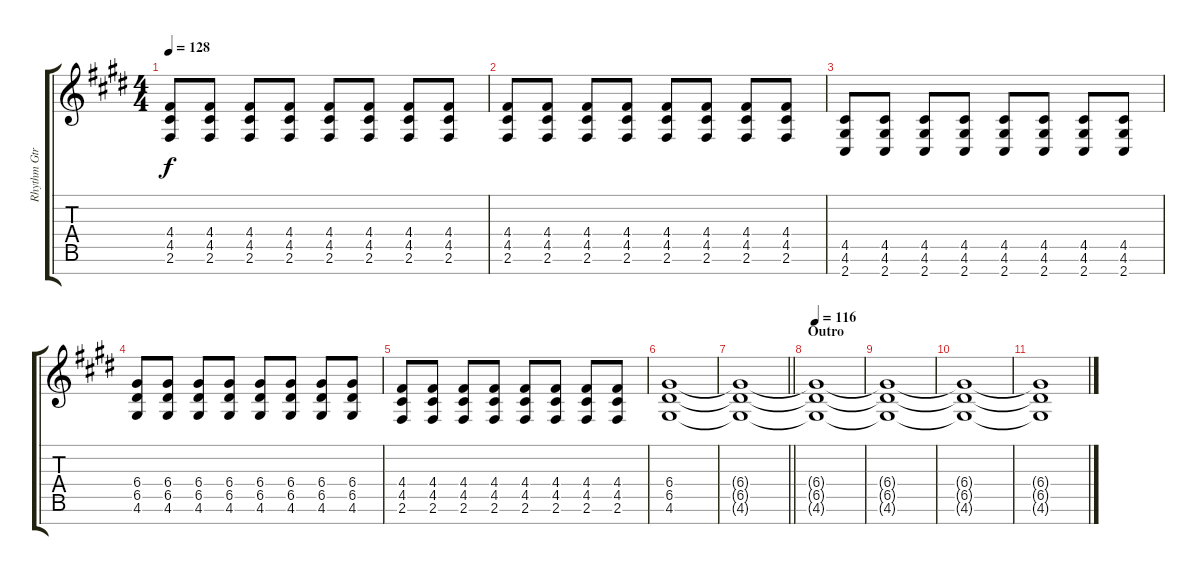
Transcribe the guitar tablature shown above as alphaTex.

\track ("Rhythm Gtr" "Rhythm Gtr") {instrument distortionguitar}
\staff {score tabs}
\tuning (E4 B3 G3 D3 A2 E2 B1) {hide}
\ts (4 4)
\tempo 128
\clef g2
\ks c#minor
(4.4 4.5 2.6).8{dy f} (4.4 4.5 2.6).8 (4.4 4.5 2.6).8 (4.4 4.5 2.6).8 (4.4 4.5 2.6).8 (4.4 4.5 2.6).8 (4.4 4.5 2.6).8 (4.4 4.5 2.6).8 |
(4.4 4.5 2.6).8 (4.4 4.5 2.6).8 (4.4 4.5 2.6).8 (4.4 4.5 2.6).8 (4.4 4.5 2.6).8 (4.4 4.5 2.6).8 (4.4 4.5 2.6).8 (4.4 4.5 2.6).8 |
(4.5 4.6 2.7).8 (4.5 4.6 2.7).8 (4.5 4.6 2.7).8 (4.5 4.6 2.7).8 (4.5 4.6 2.7).8 (4.5 4.6 2.7).8 (4.5 4.6 2.7).8 (4.5 4.6 2.7).8 |
(6.4 6.5 4.6).8 (6.4 6.5 4.6).8 (6.4 6.5 4.6).8 (6.4 6.5 4.6).8 (6.4 6.5 4.6).8 (6.4 6.5 4.6).8 (6.4 6.5 4.6).8 (6.4 6.5 4.6).8 |
(4.4 4.5 2.6).8 (4.4 4.5 2.6).8 (4.4 4.5 2.6).8 (4.4 4.5 2.6).8 (4.4 4.5 2.6).8 (4.4 4.5 2.6).8 (4.4 4.5 2.6).8 (4.4 4.5 2.6).8 |
(6.4 6.5 4.6).1 |
\barLineRight lightlight
(6.4{t} 6.5{t} 4.6{t}).1{volume 0} |
\section ("" "Outro")
\tempo 116
(6.4{t} 6.5{t} 4.6{t}).1 |
(6.4{t} 6.5{t} 4.6{t}).1 |
(6.4{t} 6.5{t} 4.6{t}).1 |
(6.4{t} 6.5{t} 4.6{t}).1
